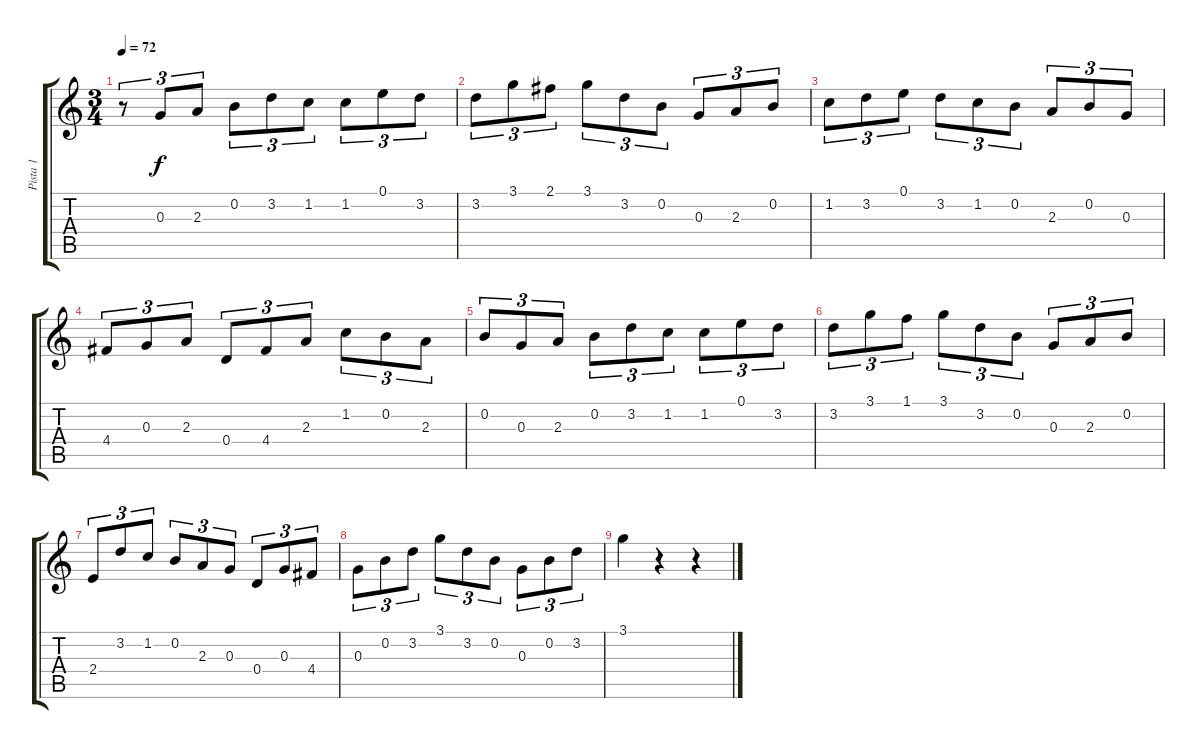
\track ("Pista 1" "Pista 1") {instrument acousticguitarnylon}
\staff {score tabs}
\tuning (E4 B3 G3 D3 A2 E2) {hide}
\ts (3 4)
\tempo 72
\clef g2
\ks c
r.8{tu (3 2) dy f instrument acousticguitarnylon} 0.3.8{tu (3 2)} 2.3.8{tu (3 2)} 0.2.8{tu (3 2)} 3.2.8{tu (3 2)} 1.2.8{tu (3 2)} 1.2.8{tu (3 2)} 0.1.8{tu (3 2)} 3.2.8{tu (3 2)} |
3.2.8{tu (3 2)} 3.1.8{tu (3 2)} 2.1.8{tu (3 2)} 3.1.8{tu (3 2)} 3.2.8{tu (3 2)} 0.2.8{tu (3 2)} 0.3.8{tu (3 2)} 2.3.8{tu (3 2)} 0.2.8{tu (3 2)} |
1.2.8{tu (3 2)} 3.2.8{tu (3 2)} 0.1.8{tu (3 2)} 3.2.8{tu (3 2)} 1.2.8{tu (3 2)} 0.2.8{tu (3 2)} 2.3.8{tu (3 2)} 0.2.8{tu (3 2)} 0.3.8{tu (3 2)} |
4.4.8{tu (3 2)} 0.3.8{tu (3 2)} 2.3.8{tu (3 2)} 0.4.8{tu (3 2)} 4.4.8{tu (3 2)} 2.3.8{tu (3 2)} 1.2.8{tu (3 2)} 0.2.8{tu (3 2)} 2.3.8{tu (3 2)} |
0.2.8{tu (3 2)} 0.3.8{tu (3 2)} 2.3.8{tu (3 2)} 0.2.8{tu (3 2)} 3.2.8{tu (3 2)} 1.2.8{tu (3 2)} 1.2.8{tu (3 2)} 0.1.8{tu (3 2)} 3.2.8{tu (3 2)} |
3.2.8{tu (3 2)} 3.1.8{tu (3 2)} 1.1.8{tu (3 2)} 3.1.8{tu (3 2)} 3.2.8{tu (3 2)} 0.2.8{tu (3 2)} 0.3.8{tu (3 2)} 2.3.8{tu (3 2)} 0.2.8{tu (3 2)} |
2.4.8{tu (3 2)} 3.2.8{tu (3 2)} 1.2.8{tu (3 2)} 0.2.8{tu (3 2)} 2.3.8{tu (3 2)} 0.3.8{tu (3 2)} 0.4.8{tu (3 2)} 0.3.8{tu (3 2)} 4.4.8{tu (3 2)} |
0.3.8{tu (3 2)} 0.2.8{tu (3 2)} 3.2.8{tu (3 2)} 3.1.8{tu (3 2)} 3.2.8{tu (3 2)} 0.2.8{tu (3 2)} 0.3.8{tu (3 2)} 0.2.8{tu (3 2)} 3.2.8{tu (3 2)} |
3.1.4 r.4 r.4
